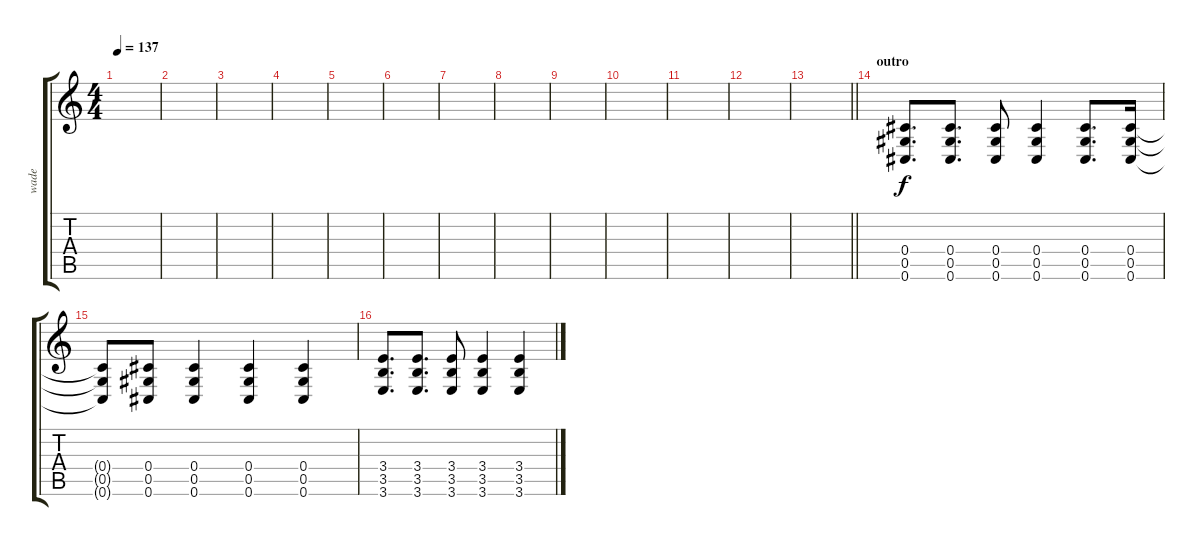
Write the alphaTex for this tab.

\track ("wade" "wade") {instrument distortionguitar}
\staff {score tabs}
\tuning (Eb4 Bb3 Gb3 Db3 Ab2 Db2) {hide}
\ts (4 4)
\tempo 137
\clef g2
\ks c
|
|
|
|
|
|
|
|
|
|
|
|
\barLineRight lightlight
|
\section ("" "outro")
(0.4 0.5 0.6).8{d dy f} (0.4 0.5 0.6).8{d} (0.4 0.5 0.6).8 (0.4 0.5 0.6).4 (0.4 0.5 0.6).8{d} (0.4 0.5 0.6).16 |
(0.4{t} 0.5{t} 0.6{t}).8 (0.4 0.5 0.6).8 (0.4 0.5 0.6).4 (0.4 0.5 0.6).4 (0.4 0.5 0.6).4 |
(3.4 3.5 3.6).8{d} (3.4 3.5 3.6).8{d} (3.4 3.5 3.6).8 (3.4 3.5 3.6).4 (3.4 3.5 3.6).4
